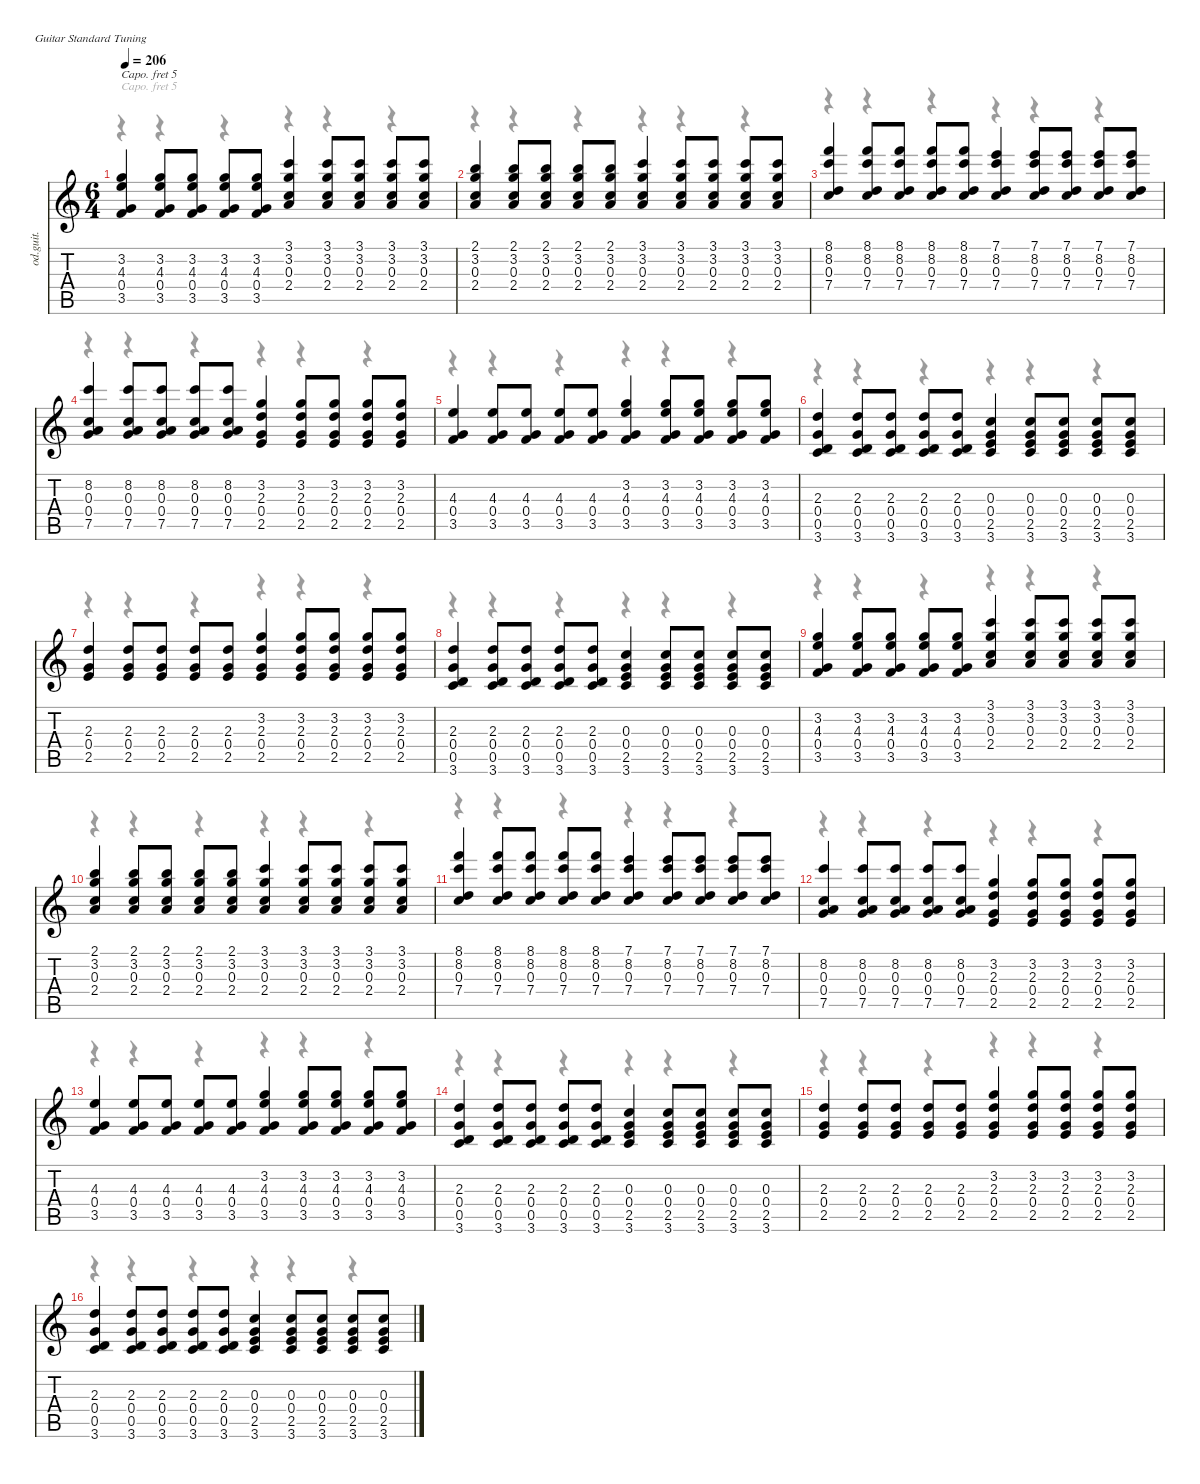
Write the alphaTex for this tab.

\defaultSystemsLayout 4
\hideDynamics
\bracketExtendMode nobrackets
\otherSystemsTrackNameOrientation horizontal
\track ("Track 2" "od.guit.") {instrument overdrivenguitar}
\staff {score tabs}
\capo 5
\tuning (E4 B3 G3 D3 A2 E2)
\voice
\ts (6 4)
\tempo 206
\clef g2
\ks c
(3.2 4.3 0.4 3.5).4{dy f beam Up} (3.2 4.3 0.4 3.5).8{beam Up} (3.2 4.3 0.4 3.5).8{beam Up} (3.2 4.3 0.4 3.5).8{beam Up} (3.2 4.3 0.4 3.5).8{beam Up} (3.1 3.2 0.3 2.4).4{beam Up} (3.1 3.2 0.3 2.4).8{beam Up} (3.1 3.2 0.3 2.4).8{beam Up} (3.1 3.2 0.3 2.4).8{beam Up} (3.1 3.2 0.3 2.4).8{beam Up} |
(2.1 3.2 0.3 2.4).4{beam Up} (2.1 3.2 0.3 2.4).8{beam Up} (2.1 3.2 0.3 2.4).8{beam Up} (2.1 3.2 0.3 2.4).8{beam Up} (2.1 3.2 0.3 2.4).8{beam Up} (3.1 3.2 0.3 2.4).4{beam Up} (3.1 3.2 0.3 2.4).8{beam Up} (3.1 3.2 0.3 2.4).8{beam Up} (3.1 3.2 0.3 2.4).8{beam Up} (3.1 3.2 0.3 2.4).8{beam Up} |
(8.1 8.2 0.3 7.4).4{beam Up} (8.1 8.2 0.3 7.4).8{beam Up} (8.1 8.2 0.3 7.4).8{beam Up} (8.1 8.2 0.3 7.4).8{beam Up} (8.1 8.2 0.3 7.4).8{beam Up} (7.1 8.2 0.3 7.4).4{beam Up} (7.1 8.2 0.3 7.4).8{beam Up} (7.1 8.2 0.3 7.4).8{beam Up} (7.1 8.2 0.3 7.4).8{beam Up} (7.1 8.2 0.3 7.4).8{beam Up} |
(8.2 0.3 0.4 7.5).4{beam Up} (8.2 0.3 0.4 7.5).8{beam Up} (8.2 0.3 0.4 7.5).8{beam Up} (8.2 0.3 0.4 7.5).8{beam Up} (8.2 0.3 0.4 7.5).8{beam Up} (3.2 2.3 0.4 2.5).4{beam Up} (3.2 2.3 0.4 2.5).8{beam Up} (3.2 2.3 0.4 2.5).8{beam Up} (3.2 2.3 0.4 2.5).8{beam Up} (3.2 2.3 0.4 2.5).8{beam Up} |
(4.3 0.4 3.5).4{beam Up} (4.3 0.4 3.5).8{beam Up} (4.3 0.4 3.5).8{beam Up} (4.3 0.4 3.5).8{beam Up} (4.3 0.4 3.5).8{beam Up} (3.2 4.3 0.4 3.5).4{beam Up} (3.2 4.3 0.4 3.5).8{beam Up} (3.2 4.3 0.4 3.5).8{beam Up} (3.2 4.3 0.4 3.5).8{beam Up} (3.2 4.3 0.4 3.5).8{beam Up} |
(2.3 0.4 0.5 3.6).4{beam Up} (2.3 0.4 0.5 3.6).8{beam Up} (2.3 0.4 0.5 3.6).8{beam Up} (2.3 0.4 0.5 3.6).8{beam Up} (2.3 0.4 0.5 3.6).8{beam Up} (0.3 0.4 2.5 3.6).4{beam Up} (0.3 0.4 2.5 3.6).8{beam Up} (0.3 0.4 2.5 3.6).8{beam Up} (0.3 0.4 2.5 3.6).8{beam Up} (0.3 0.4 2.5 3.6).8{beam Up} |
(2.3 0.4 2.5).4{beam Up} (2.3 0.4 2.5).8{beam Up} (2.3 0.4 2.5).8{beam Up} (2.3 0.4 2.5).8{beam Up} (2.3 0.4 2.5).8{beam Up} (3.2 2.3 0.4 2.5).4{beam Up} (3.2 2.3 0.4 2.5).8{beam Up} (3.2 2.3 0.4 2.5).8{beam Up} (3.2 2.3 0.4 2.5).8{beam Up} (3.2 2.3 0.4 2.5).8{beam Up} |
(2.3 0.4 0.5 3.6).4{beam Up} (2.3 0.4 0.5 3.6).8{beam Up} (2.3 0.4 0.5 3.6).8{beam Up} (2.3 0.4 0.5 3.6).8{beam Up} (2.3 0.4 0.5 3.6).8{beam Up} (0.3 0.4 2.5 3.6).4{beam Up} (0.3 0.4 2.5 3.6).8{beam Up} (0.3 0.4 2.5 3.6).8{beam Up} (0.3 0.4 2.5 3.6).8{beam Up} (0.3 0.4 2.5 3.6).8{beam Up} |
(3.2 4.3 0.4 3.5).4{beam Up} (3.2 4.3 0.4 3.5).8{beam Up} (3.2 4.3 0.4 3.5).8{beam Up} (3.2 4.3 0.4 3.5).8{beam Up} (3.2 4.3 0.4 3.5).8{beam Up} (3.1 3.2 0.3 2.4).4{beam Up} (3.1 3.2 0.3 2.4).8{beam Up} (3.1 3.2 0.3 2.4).8{beam Up} (3.1 3.2 0.3 2.4).8{beam Up} (3.1 3.2 0.3 2.4).8{beam Up} |
(2.1 3.2 0.3 2.4).4{beam Up} (2.1 3.2 0.3 2.4).8{beam Up} (2.1 3.2 0.3 2.4).8{beam Up} (2.1 3.2 0.3 2.4).8{beam Up} (2.1 3.2 0.3 2.4).8{beam Up} (3.1 3.2 0.3 2.4).4{beam Up} (3.1 3.2 0.3 2.4).8{beam Up} (3.1 3.2 0.3 2.4).8{beam Up} (3.1 3.2 0.3 2.4).8{beam Up} (3.1 3.2 0.3 2.4).8{beam Up} |
(8.1 8.2 0.3 7.4).4{beam Up} (8.1 8.2 0.3 7.4).8{beam Up} (8.1 8.2 0.3 7.4).8{beam Up} (8.1 8.2 0.3 7.4).8{beam Up} (8.1 8.2 0.3 7.4).8{beam Up} (7.1 8.2 0.3 7.4).4{beam Up} (7.1 8.2 0.3 7.4).8{beam Up} (7.1 8.2 0.3 7.4).8{beam Up} (7.1 8.2 0.3 7.4).8{beam Up} (7.1 8.2 0.3 7.4).8{beam Up} |
(8.2 0.3 0.4 7.5).4{beam Up} (8.2 0.3 0.4 7.5).8{beam Up} (8.2 0.3 0.4 7.5).8{beam Up} (8.2 0.3 0.4 7.5).8{beam Up} (8.2 0.3 0.4 7.5).8{beam Up} (3.2 2.3 0.4 2.5).4{beam Up} (3.2 2.3 0.4 2.5).8{beam Up} (3.2 2.3 0.4 2.5).8{beam Up} (3.2 2.3 0.4 2.5).8{beam Up} (3.2 2.3 0.4 2.5).8{beam Up} |
(4.3 0.4 3.5).4{beam Up} (4.3 0.4 3.5).8{beam Up} (4.3 0.4 3.5).8{beam Up} (4.3 0.4 3.5).8{beam Up} (4.3 0.4 3.5).8{beam Up} (3.2 4.3 0.4 3.5).4{beam Up} (3.2 4.3 0.4 3.5).8{beam Up} (3.2 4.3 0.4 3.5).8{beam Up} (3.2 4.3 0.4 3.5).8{beam Up} (3.2 4.3 0.4 3.5).8{beam Up} |
(2.3 0.4 0.5 3.6).4{beam Up} (2.3 0.4 0.5 3.6).8{beam Up} (2.3 0.4 0.5 3.6).8{beam Up} (2.3 0.4 0.5 3.6).8{beam Up} (2.3 0.4 0.5 3.6).8{beam Up} (0.3 0.4 2.5 3.6).4{beam Up} (0.3 0.4 2.5 3.6).8{beam Up} (0.3 0.4 2.5 3.6).8{beam Up} (0.3 0.4 2.5 3.6).8{beam Up} (0.3 0.4 2.5 3.6).8{beam Up} |
(2.3 0.4 2.5).4{beam Up} (2.3 0.4 2.5).8{beam Up} (2.3 0.4 2.5).8{beam Up} (2.3 0.4 2.5).8{beam Up} (2.3 0.4 2.5).8{beam Up} (3.2 2.3 0.4 2.5).4{beam Up} (3.2 2.3 0.4 2.5).8{beam Up} (3.2 2.3 0.4 2.5).8{beam Up} (3.2 2.3 0.4 2.5).8{beam Up} (3.2 2.3 0.4 2.5).8{beam Up} |
(2.3 0.4 0.5 3.6).4{beam Up} (2.3 0.4 0.5 3.6).8{beam Up} (2.3 0.4 0.5 3.6).8{beam Up} (2.3 0.4 0.5 3.6).8{beam Up} (2.3 0.4 0.5 3.6).8{beam Up} (0.3 0.4 2.5 3.6).4{beam Up} (0.3 0.4 2.5 3.6).8{beam Up} (0.3 0.4 2.5 3.6).8{beam Up} (0.3 0.4 2.5 3.6).8{beam Up} (0.3 0.4 2.5 3.6).8{beam Up}
\voice
\clef g2
\ottava regular
\simile none
\ks c
r.4{dy mf beam Down} r.4{beam Down} r.4{beam Down} r.4{beam Down} r.4{beam Down} r.4{beam Down} |
r.4{beam Down} r.4{beam Down} r.4{beam Down} r.4{beam Down} r.4{beam Down} r.4{beam Down} |
r.4{beam Down} r.4{beam Down} r.4{beam Down} r.4{beam Down} r.4{beam Down} r.4{beam Down} |
r.4{beam Down} r.4{beam Down} r.4{beam Down} r.4{beam Down} r.4{beam Down} r.4{beam Down} |
r.4{beam Down} r.4{beam Down} r.4{beam Down} r.4{beam Down} r.4{beam Down} r.4{beam Down} |
r.4{beam Down} r.4{beam Down} r.4{beam Down} r.4{beam Down} r.4{beam Down} r.4{beam Down} |
r.4{beam Down} r.4{beam Down} r.4{beam Down} r.4{beam Down} r.4{beam Down} r.4{beam Down} |
r.4{beam Down} r.4{beam Down} r.4{beam Down} r.4{beam Down} r.4{beam Down} r.4{beam Down} |
r.4{beam Down} r.4{beam Down} r.4{beam Down} r.4{beam Down} r.4{beam Down} r.4{beam Down} |
r.4{beam Down} r.4{beam Down} r.4{beam Down} r.4{beam Down} r.4{beam Down} r.4{beam Down} |
r.4{beam Down} r.4{beam Down} r.4{beam Down} r.4{beam Down} r.4{beam Down} r.4{beam Down} |
r.4{beam Down} r.4{beam Down} r.4{beam Down} r.4{beam Down} r.4{beam Down} r.4{beam Down} |
r.4{beam Down} r.4{beam Down} r.4{beam Down} r.4{beam Down} r.4{beam Down} r.4{beam Down} |
r.4{beam Down} r.4{beam Down} r.4{beam Down} r.4{beam Down} r.4{beam Down} r.4{beam Down} |
r.4{beam Down} r.4{beam Down} r.4{beam Down} r.4{beam Down} r.4{beam Down} r.4{beam Down} |
r.4{beam Down} r.4{beam Down} r.4{beam Down} r.4{beam Down} r.4{beam Down} r.4{beam Down}
